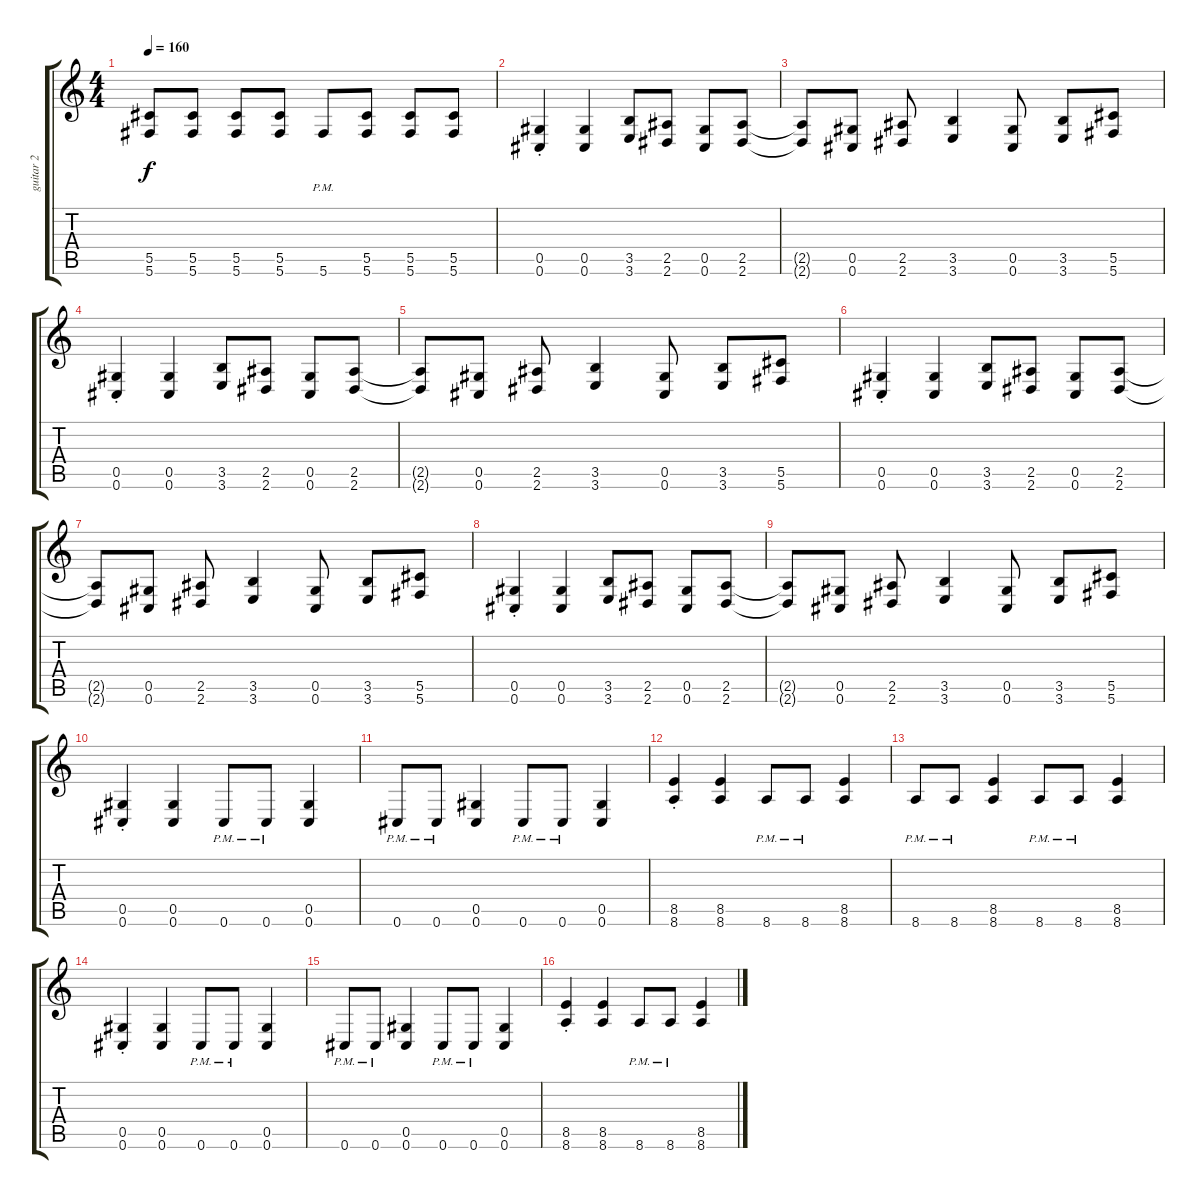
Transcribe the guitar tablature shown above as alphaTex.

\track ("guitar 2" "guitar 2") {instrument distortionguitar}
\staff {score tabs}
\tuning (Eb4 Bb3 Gb3 Db3 Ab2 Db2) {hide}
\ts (4 4)
\tempo 160
\clef g2
\ks c
(5.5 5.6).8{dy f} (5.5 5.6).8 (5.5 5.6).8 (5.5 5.6).8 5.6{pm}.8 (5.5 5.6).8 (5.5 5.6).8 (5.5 5.6).8 |
(0.5{st} 0.6{st}).4 (0.5 0.6).4 (3.5 3.6).8 (2.5 2.6).8 (0.5 0.6).8 (2.5 2.6).8 |
(2.5{t} 2.6{t}).8 (0.5 0.6).8 (2.5 2.6).8 (3.5 3.6).4 (0.5 0.6).8 (3.5 3.6).8 (5.5 5.6).8 |
(0.5{st} 0.6{st}).4 (0.5 0.6).4 (3.5 3.6).8 (2.5 2.6).8 (0.5 0.6).8 (2.5 2.6).8 |
(2.5{t} 2.6{t}).8 (0.5 0.6).8 (2.5 2.6).8 (3.5 3.6).4 (0.5 0.6).8 (3.5 3.6).8 (5.5 5.6).8 |
(0.5{st} 0.6{st}).4 (0.5 0.6).4 (3.5 3.6).8 (2.5 2.6).8 (0.5 0.6).8 (2.5 2.6).8 |
(2.5{t} 2.6{t}).8 (0.5 0.6).8 (2.5 2.6).8 (3.5 3.6).4 (0.5 0.6).8 (3.5 3.6).8 (5.5 5.6).8 |
(0.5{st} 0.6{st}).4 (0.5 0.6).4 (3.5 3.6).8 (2.5 2.6).8 (0.5 0.6).8 (2.5 2.6).8 |
(2.5{t} 2.6{t}).8 (0.5 0.6).8 (2.5 2.6).8 (3.5 3.6).4 (0.5 0.6).8 (3.5 3.6).8 (5.5 5.6).8 |
(0.5{st} 0.6{st}).4 (0.5 0.6).4 0.6{pm}.8 0.6{pm}.8 (0.5 0.6).4 |
0.6{pm}.8 0.6{pm}.8 (0.5 0.6).4 0.6{pm}.8 0.6{pm}.8 (0.5 0.6).4 |
(8.5{st} 8.6{st}).4 (8.5 8.6).4 8.6{pm}.8 8.6{pm}.8 (8.5 8.6).4 |
8.6{pm}.8 8.6{pm}.8 (8.5 8.6).4 8.6{pm}.8 8.6{pm}.8 (8.5 8.6).4 |
(0.5{st} 0.6{st}).4 (0.5 0.6).4 0.6{pm}.8 0.6{pm}.8 (0.5 0.6).4 |
0.6{pm}.8 0.6{pm}.8 (0.5 0.6).4 0.6{pm}.8 0.6{pm}.8 (0.5 0.6).4 |
(8.5{st} 8.6{st}).4 (8.5 8.6).4 8.6{pm}.8 8.6{pm}.8 (8.5 8.6).4
